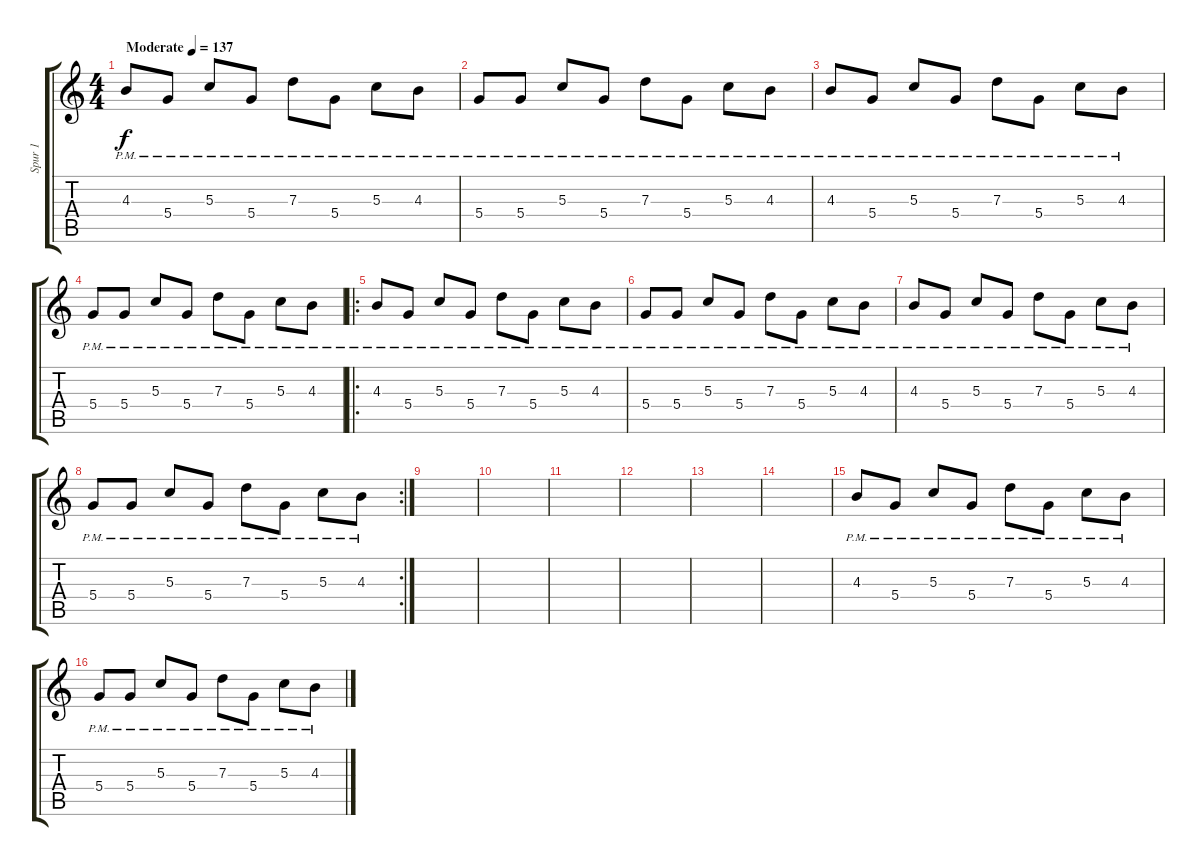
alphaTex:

\track ("Spur 1" "Spur 1") {instrument overdrivenguitar}
\staff {score tabs}
\tuning (E4 B3 G3 D3 A2 E2) {hide}
\ts (4 4)
\tempo (137 "Moderate")
\clef g2
\ks c
4.3{pm}.8{dy f instrument overdrivenguitar} 5.4{pm}.8 5.3{pm}.8 5.4{pm}.8 7.3{pm}.8 5.4{pm}.8 5.3{pm}.8 4.3{pm}.8 |
5.4{pm}.8 5.4{pm}.8 5.3{pm}.8 5.4{pm}.8 7.3{pm}.8 5.4{pm}.8 5.3{pm}.8 4.3{pm}.8 |
4.3{pm}.8 5.4{pm}.8 5.3{pm}.8 5.4{pm}.8 7.3{pm}.8 5.4{pm}.8 5.3{pm}.8 4.3{pm}.8 |
5.4{pm}.8 5.4{pm}.8 5.3{pm}.8 5.4{pm}.8 7.3{pm}.8 5.4{pm}.8 5.3{pm}.8 4.3{pm}.8 |
\ro
4.3{pm}.8 5.4{pm}.8 5.3{pm}.8 5.4{pm}.8 7.3{pm}.8 5.4{pm}.8 5.3{pm}.8 4.3{pm}.8 |
5.4{pm}.8 5.4{pm}.8 5.3{pm}.8 5.4{pm}.8 7.3{pm}.8 5.4{pm}.8 5.3{pm}.8 4.3{pm}.8 |
4.3{pm}.8 5.4{pm}.8 5.3{pm}.8 5.4{pm}.8 7.3{pm}.8 5.4{pm}.8 5.3{pm}.8 4.3{pm}.8 |
\rc 2
5.4{pm}.8 5.4{pm}.8 5.3{pm}.8 5.4{pm}.8 7.3{pm}.8 5.4{pm}.8 5.3{pm}.8 4.3{pm}.8 |
|
|
|
|
|
|
4.3{pm}.8 5.4{pm}.8 5.3{pm}.8 5.4{pm}.8 7.3{pm}.8 5.4{pm}.8 5.3{pm}.8 4.3{pm}.8 |
5.4{pm}.8 5.4{pm}.8 5.3{pm}.8 5.4{pm}.8 7.3{pm}.8 5.4{pm}.8 5.3{pm}.8 4.3{pm}.8
